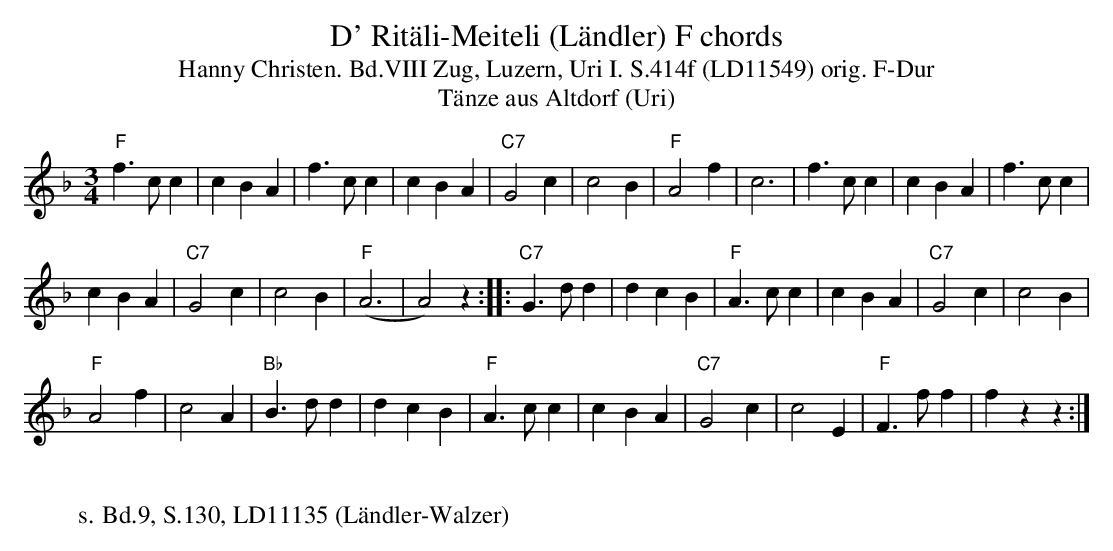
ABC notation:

X:1
T: D' Rit\"ali-Meiteli (L\"andler) F chords
T:Hanny Christen. Bd.VIII Zug, Luzern, Uri I. S.414f (LD11549) orig. F-Dur
T: T\"anze aus Altdorf (Uri)
M:3/4
L:1/4
K:F %%MIDI gchordon
"F"f>cc | cBA | f>cc | cBA | "C7"G2c | c2B | "F"A2f | c3 | f>cc | cBA | f>cc |
cBA | "C7"G2c | c2B | "F"(A3 | A2)z :: "C7"G>dd | dcB | "F"A>cc | cBA | "C7"G2c | c2B |
"F"A2f | c2A | "Bb"B>dd | dcB | "F"A>cc | cBA | "C7"G2c | c2E | "F"F>ff | fzz :|
W:
W: s. Bd.9, S.130, LD11135 (L\"andler-Walzer)
